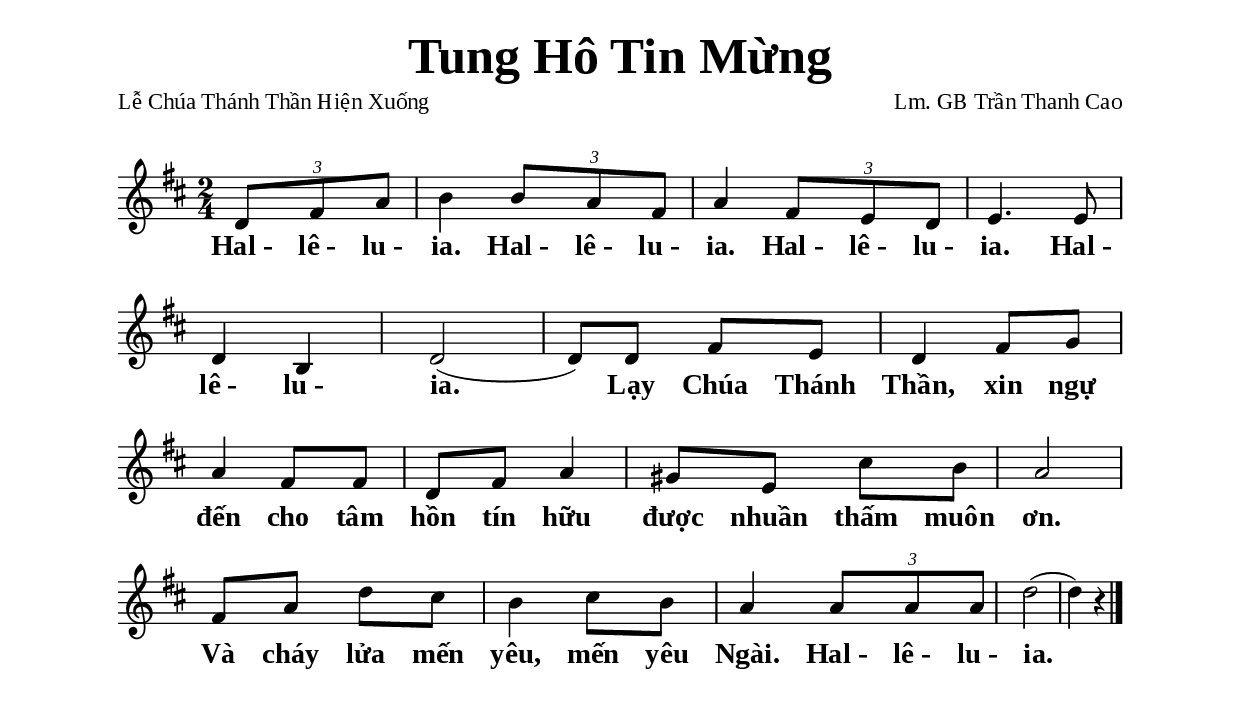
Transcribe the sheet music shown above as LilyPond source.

% Cài đặt chung
\version "2.22.1"
\include "english.ly"

\header {
  title = \markup { \fontsize #3 "Tung Hô Tin Mừng" }
  poet = "Lễ Chúa Thánh Thần Hiện Xuống"
  composer = "Lm. GB Trần Thanh Cao"
  arranger = " "
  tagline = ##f
}

% Nhạc điệp khúc
nhacDiepKhuc = \relative c' {
  \partial 4 \tuplet 3/2 { d8 fs a } |
  b4 \tuplet 3/2 { b8 a fs } |
  a4 \tuplet 3/2 { fs8 e d } |
  e4. e8 |
  d4 b |
  d2 ( |
  d8) d fs e |
  d4 fs8 g |
  a4 fs8 fs |
  d fs a4 |
  gs8 e cs' b |
  a2 |
  fs8 a d cs |
  b4 cs8 b |
  a4 \tuplet 3/2 { a8 a a } |
  d2 ( |
  d4) r \bar "|."
}

% Lời điệp khúc
loiDiepKhuc = \lyricmode {
  "Hal -" "lê -" "lu -" ia. "Hal -" "lê -" "lu -" ia.
  "Hal -" "lê -" "lu -" ia. "Hal -" "lê -" "lu -" ia.
  Lạy Chúa Thánh Thần, xin ngự đến
  cho tâm hồn tín hữu được nhuần thấm muôn ơn.
  Và cháy lửa mến yêu, mến yêu Ngài.
  "Hal -" "lê -" "lu -" ia.
}

% Bố trí
\paper {
  #(set-paper-size "a4")
  top-margin = 15\mm
  bottom-margin = 10\mm
  left-margin = 20\mm
  right-margin = 20\mm
  indent = #0
  #(define fonts
    (make-pango-font-tree
      "Liberation Serif"
      "Liberation Serif"
      "Liberation Serif"
      (/ 20 20)))
  page-count = #1
  system-system-spacing = #'((basic-distance . 13))
  score-system-spacing = #'((basic-distance . 13))
}

\score {
  \new ChoirStaff <<
    \new Staff = diepKhuc \with {
        %\consists "Merge_rests_engraver"
        %\magnifyStaff #(magstep +1)
      }
      <<
      \new Voice = beSop {
        \key d \major \time 2/4 \stemNeutral \nhacDiepKhuc
      }
    >>
    \new Lyrics \lyricsto beSop \loiDiepKhuc
  >>
  \layout {
    \override Lyrics.LyricText.font-series = #'bold
    \override Lyrics.LyricText.font-size = #+2
    \override Lyrics.LyricSpace.minimum-distance = #2.5
    \override Score.BarNumber.break-visibility = ##(#f #f #f)
    \override Score.SpacingSpanner.uniform-stretching = ##t
  }
}
